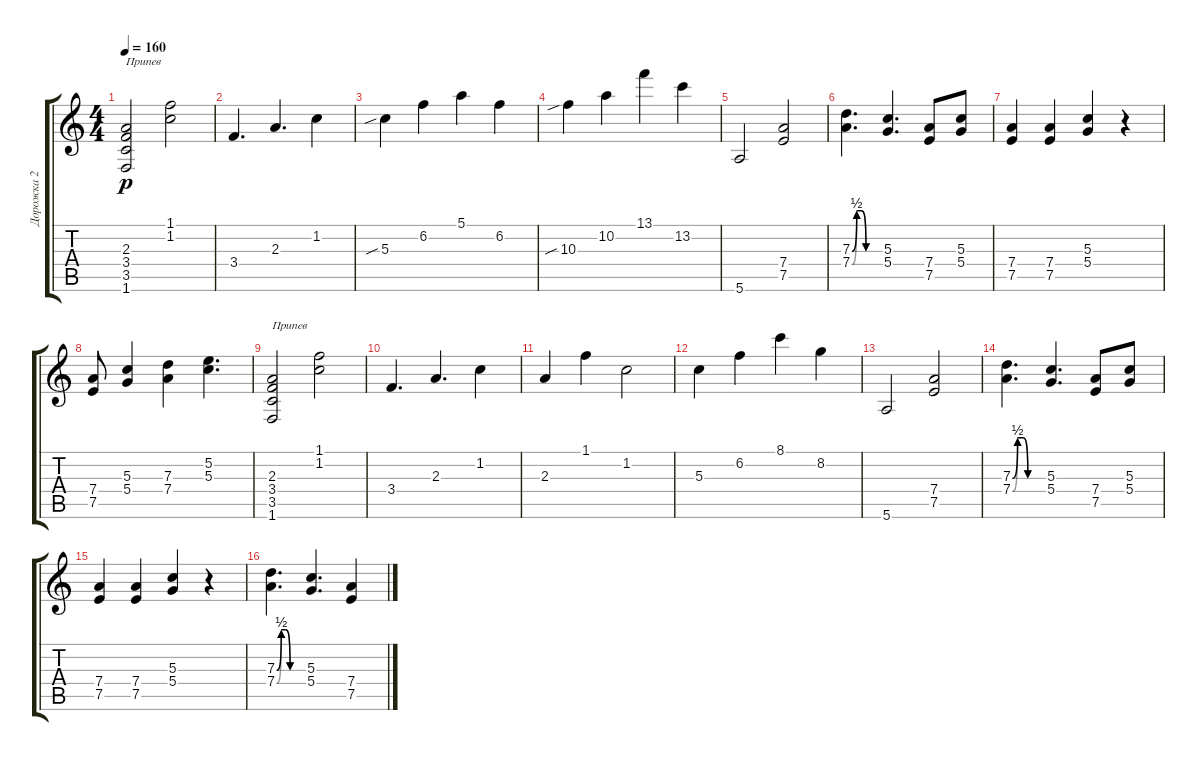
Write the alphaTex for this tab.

\track ("Дорожка 2" "Дорожка 2") {instrument distortionguitar}
\staff {score tabs}
\tuning (E4 B3 G3 D3 A2 E2) {hide}
\ts (4 4)
\tempo 160
\clef g2
\ks c
(2.3 3.4 3.5 1.6).2{txt "Припев" dy p} (1.1 1.2).2 |
3.4.4{d} 2.3.4{d} 1.2.4 |
5.3{sib}.4 6.2.4 5.1.4 6.2.4 |
10.3{sib}.4 10.2.4 13.1.4 13.2.4 |
5.6.2 (7.4 7.5).2 |
(7.3{be (custom 0 0 10 2 20 2 30 0 60 0)} 7.4{be (custom 0 0 10 2 20 2 30 0 60 0)}).4{d} (5.3 5.4).4{d} (7.4 7.5).8 (5.3 5.4).8 |
(7.4 7.5).4 (7.4 7.5).4 (5.3 5.4).4 r.4 |
(7.4 7.5).8 (5.3 5.4).4 (7.3 7.4).4 (5.2 5.3).4{d} |
(2.3 3.4 3.5 1.6).2{txt "Припев"} (1.1 1.2).2 |
3.4.4{d} 2.3.4{d} 1.2.4 |
2.3.4 1.1.4 1.2.2 |
5.3.4 6.2.4 8.1.4 8.2.4 |
5.6.2 (7.4 7.5).2 |
(7.3{be (custom 0 0 10 2 20 2 30 0 60 0)} 7.4{be (custom 0 0 10 2 20 2 30 0 60 0)}).4{d} (5.3 5.4).4{d} (7.4 7.5).8 (5.3 5.4).8 |
(7.4 7.5).4 (7.4 7.5).4 (5.3 5.4).4 r.4 |
(7.3{be (custom 0 0 10 2 20 2 30 0 60 0)} 7.4{be (custom 0 0 10 2 20 2 30 0 60 0)}).4{d} (5.3 5.4).4{d} (7.4 7.5).4
